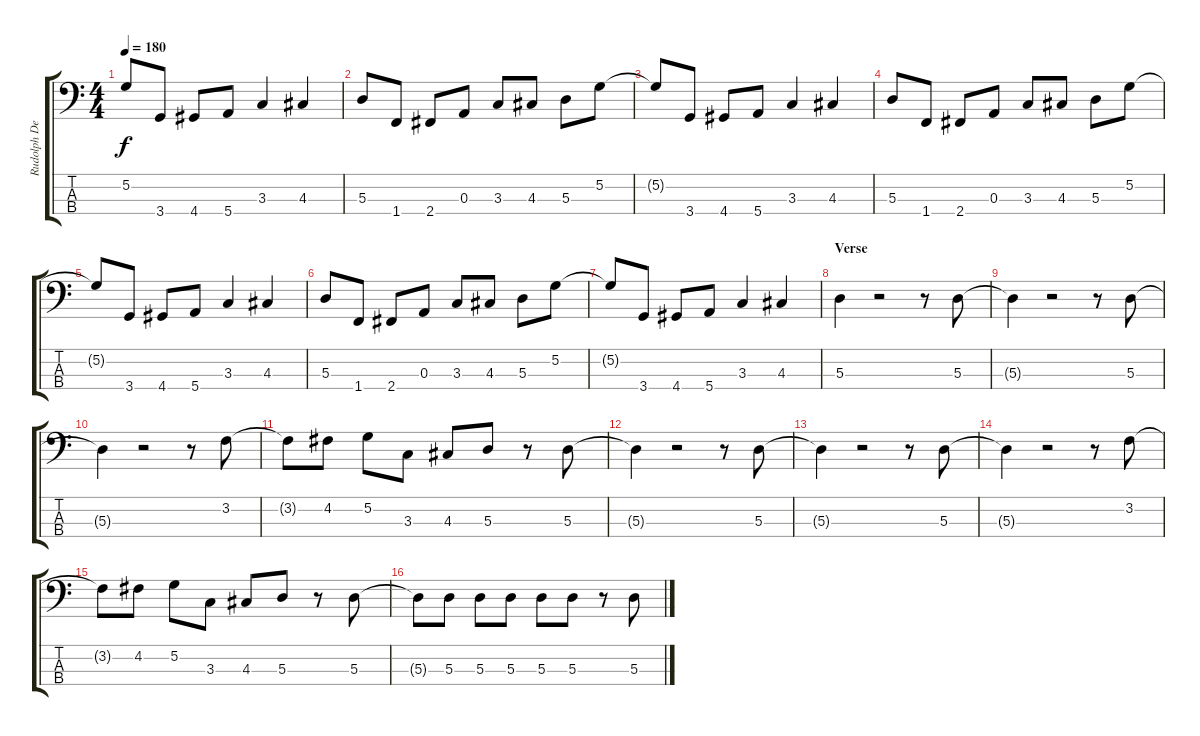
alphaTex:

\track ("Rudolph De Borst" "Rudolph De") {instrument electricbasspick}
\staff {score tabs}
\tuning (G2 D2 A1 E1) {hide}
\ts (4 4)
\tempo 180
\clef f4
\ks c
5.2{t}.8{dy f} 3.4.8 4.4.8 5.4.8 3.3.4 4.3.4 |
5.3.8 1.4.8 2.4.8 0.3.8 3.3.8 4.3.8 5.3.8 5.2.8 |
5.2{t}.8 3.4.8 4.4.8 5.4.8 3.3.4 4.3.4 |
5.3.8 1.4.8 2.4.8 0.3.8 3.3.8 4.3.8 5.3.8 5.2.8 |
5.2{t}.8 3.4.8 4.4.8 5.4.8 3.3.4 4.3.4 |
5.3.8 1.4.8 2.4.8 0.3.8 3.3.8 4.3.8 5.3.8 5.2.8 |
5.2{t}.8 3.4.8 4.4.8 5.4.8 3.3.4 4.3.4 |
\section ("" "Verse")
5.3.4 r.2 r.8 5.3.8 |
5.3{t}.4 r.2 r.8 5.3.8 |
5.3{t}.4 r.2 r.8 3.2.8 |
3.2{t}.8 4.2.8 5.2.8 3.3.8 4.3.8 5.3.8 r.8 5.3.8 |
5.3{t}.4 r.2 r.8 5.3.8 |
5.3{t}.4 r.2 r.8 5.3.8 |
5.3{t}.4 r.2 r.8 3.2.8 |
3.2{t}.8 4.2.8 5.2.8 3.3.8 4.3.8 5.3.8 r.8 5.3.8 |
5.3{t}.8 5.3.8 5.3.8 5.3.8 5.3.8 5.3.8 r.8 5.3.8
